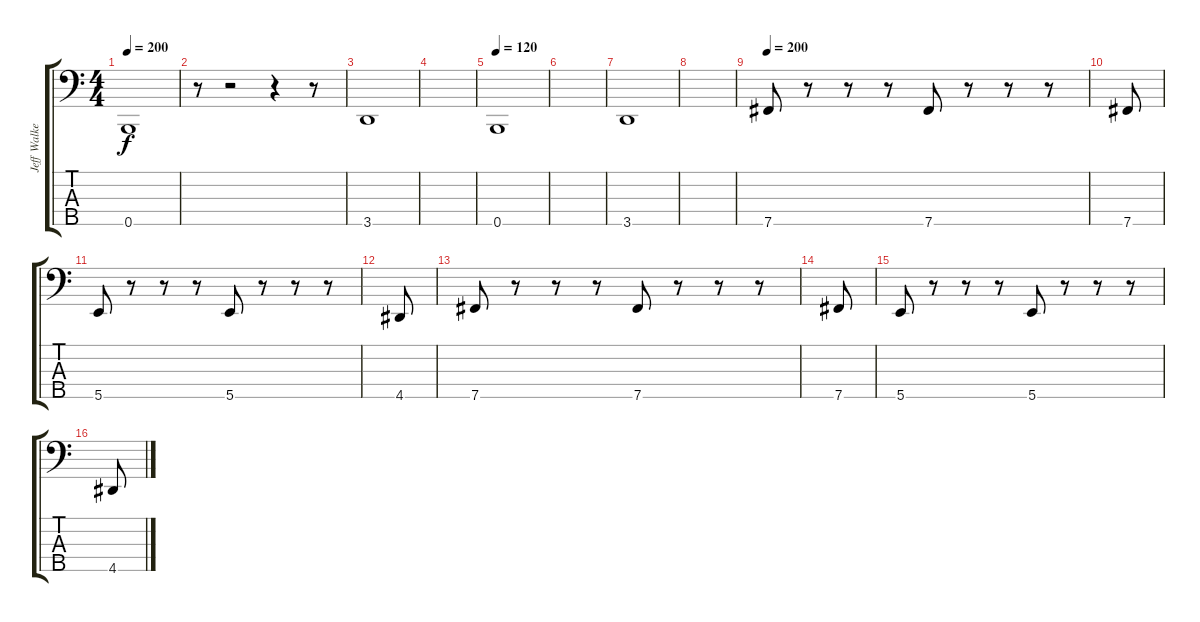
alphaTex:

\track ("Jeff Walker" "Jeff Walke") {instrument electricbasspick}
\staff {score tabs}
\tuning (G2 D2 A1 E1 B0) {hide}
\ts (4 4)
\tempo 200
\tempo 120
\tempo 200
\clef f4
\ks c
0.5.1{dy f instrument electricbasspick} |
r.8 r.2 r.4 r.8 |
3.5.1 |
|
\tempo 120
0.5.1 |
|
3.5.1 |
|
\tempo 200
7.5.8 r.8 r.8 r.8 7.5.8 r.8 r.8 r.8 |
7.5.8 |
5.5.8 r.8 r.8 r.8 5.5.8 r.8 r.8 r.8 |
4.5.8 |
7.5.8 r.8 r.8 r.8 7.5.8 r.8 r.8 r.8 |
7.5.8 |
5.5.8 r.8 r.8 r.8 5.5.8 r.8 r.8 r.8 |
4.5.8
